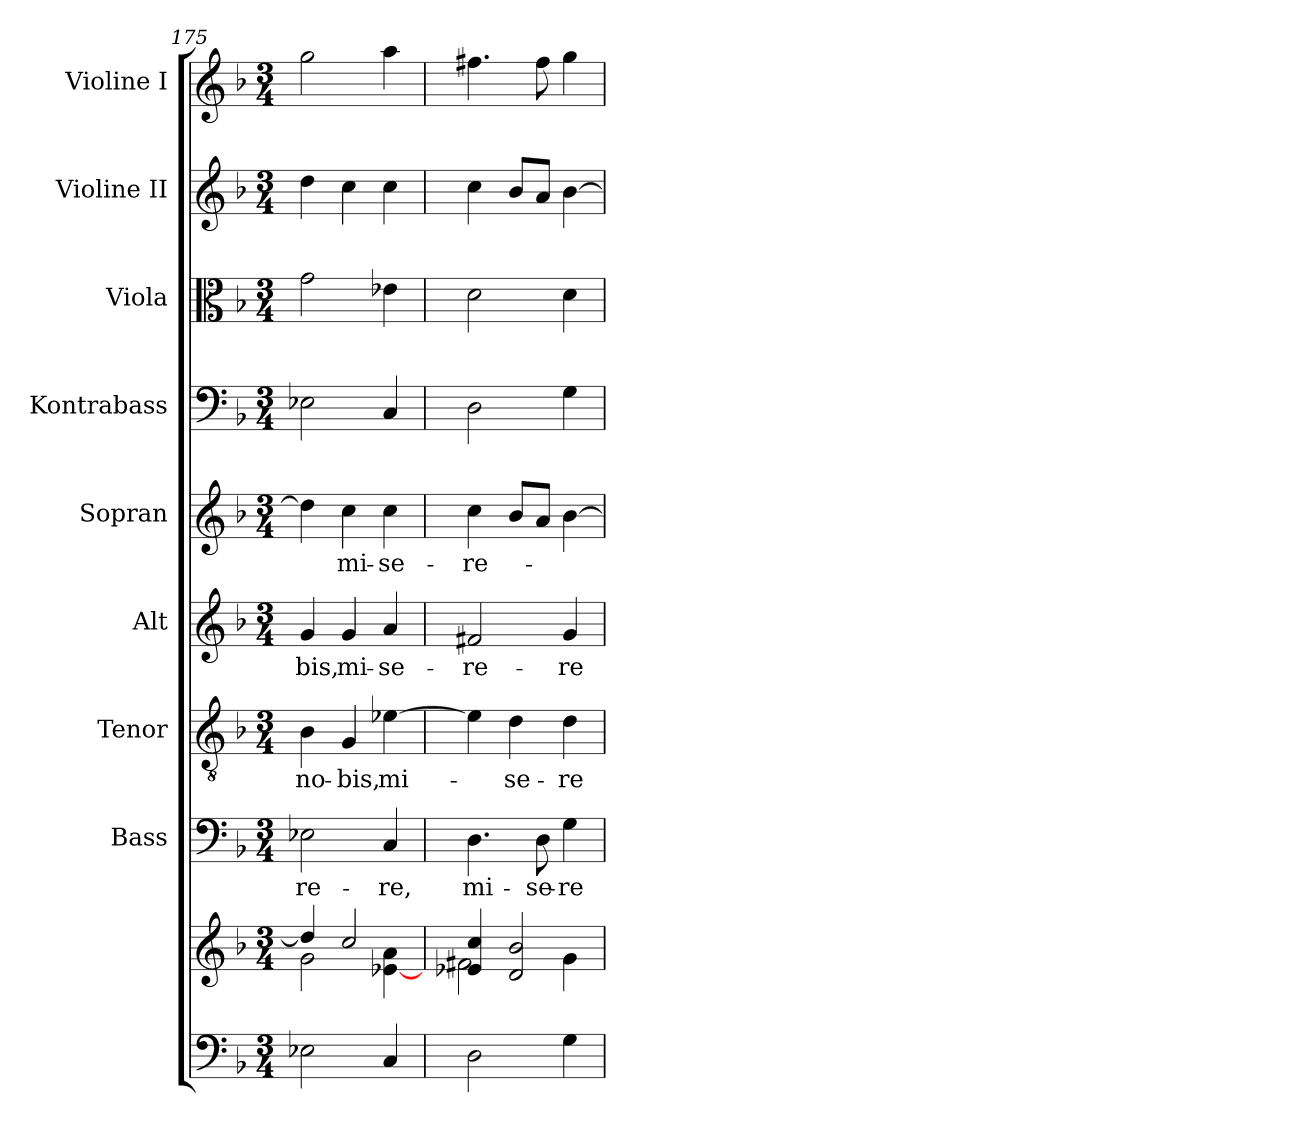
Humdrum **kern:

**kern	**kern	**kern	**text	**kern	**text	**kern	**text	**kern	**text	**kern	**kern	**kern	**kern
*part9	*part9	*part8	*part8	*part7	*part7	*part6	*part6	*part5	*part5	*part4	*part3	*part2	*part1
*staff10	*staff9	*staff8	*staff8	*staff7	*staff7	*staff6	*staff6	*staff5	*staff5	*staff4	*staff3	*staff2	*staff1
*	*	*I"Bass	*	*I"Tenor	*	*I"Alt	*	*I"Sopran	*	*I"Kontrabass	*I"Viola	*I"Violine II	*I"Violine I
*	*	*I'B.	*	*I'T.	*	*I'A.	*	*I'S.	*	*I'Kb.	*I'Vla.	*I'Vl. II	*I'Vl. I
*clefF4	*clefG2	*clefF4	*	*clefGv2	*	*clefG2	*	*clefG2	*	*clefF4	*clefC3	*clefG2	*clefG2
*	*	*	*	*	*	*	*	*	*	*ITrd7c12	*	*	*
*k[b-]	*k[b-]	*k[b-]	*	*k[b-]	*	*k[b-]	*	*k[b-]	*	*k[b-]	*k[b-]	*k[b-]	*k[b-]
*F:	*F:	*F:	*	*F:	*	*F:	*	*F:	*	*F:	*F:	*F:	*F:
*M3/4	*M3/4	*M3/4	*	*M3/4	*	*M3/4	*	*M3/4	*	*M3/4	*M3/4	*M3/4	*M3/4
=175	=175	=175	=175	=175	=175	=175	=175	=175	=175	=175	=175	=175	=175
*	*^	*	*	*	*	*	*	*	*	*	*	*	*
!	!	!	!	!LO:LY:b	!	!LO:LY:b	!	!LO:LY:b	!	!	!	!	!	!
2E-X\	4dd/]	2g\	2E-X\	-re-	4B-\	no-	4g/	-bis,	4dd\]	.	2EE-X\	2g\	4dd\	2gg\
!	!	!	!	!	!	!LO:LY:b	!	!LO:LY:b	!	!LO:LY:b	!	!	!	!
.	2cc/	.	.	.	4G/	-bis,	4g/	mi-	4cc\	mi-	.	.	4cc\	.
!	!	!	!	!LO:LY:b	!	!LO:LY:b	!	!LO:LY:b	!	!LO:LY:b	!	!	!	!
4C/	.	[<4e-X\ 4a\	4C/	-re,	[4e-X\	mi-	4a/	-se-	4cc\	-se-	4CC/	4e-X\	4cc\	4aa\
!!LO:PB:g=z
=176	=176	=176	=176	=176	=176	=176	=176	=176	=176	=176	=176	=176	=176	=176
!	!	!	!	!LO:LY:b	!	!	!	!LO:LY:b	!	!LO:LY:b	!	!	!	!
2D\	4e-/ 4cc/	2f#X\	4.D\	mi-	4e-\]	.	2f#X/	-re-	4cc\	-re-	2DD\	2d\	4cc\	4.ff#X\
!	!	!	!	!	!	!LO:LY:b	!	!	!	!	!	!	!	!
.	2d/ 2b-/	.	.	.	4d\	-se-	.	.	8b-/L	.	.	.	8b-/L	.
!	!	!	!	!LO:LY:b	!	!	!	!	!	!	!	!	!	!
.	.	.	8D\	-se-	.	.	.	.	8a/J	.	.	.	8a/J	8ff#\
!	!	!	!	!LO:LY:b	!	!LO:LY:b	!	!LO:LY:b	!	!	!	!	!	!
4G\	.	4g\	4G\	-re-	4d\	-re-	4g/	-re	[4b-\	.	4GG\	4d\	[4b-\	4gg\
*	*v	*v	*	*	*	*	*	*	*	*	*	*	*	*
=	=	=	=	=	=	=	=	=	=	=	=	=	=
*-	*-	*-	*-	*-	*-	*-	*-	*-	*-	*-	*-	*-	*-
